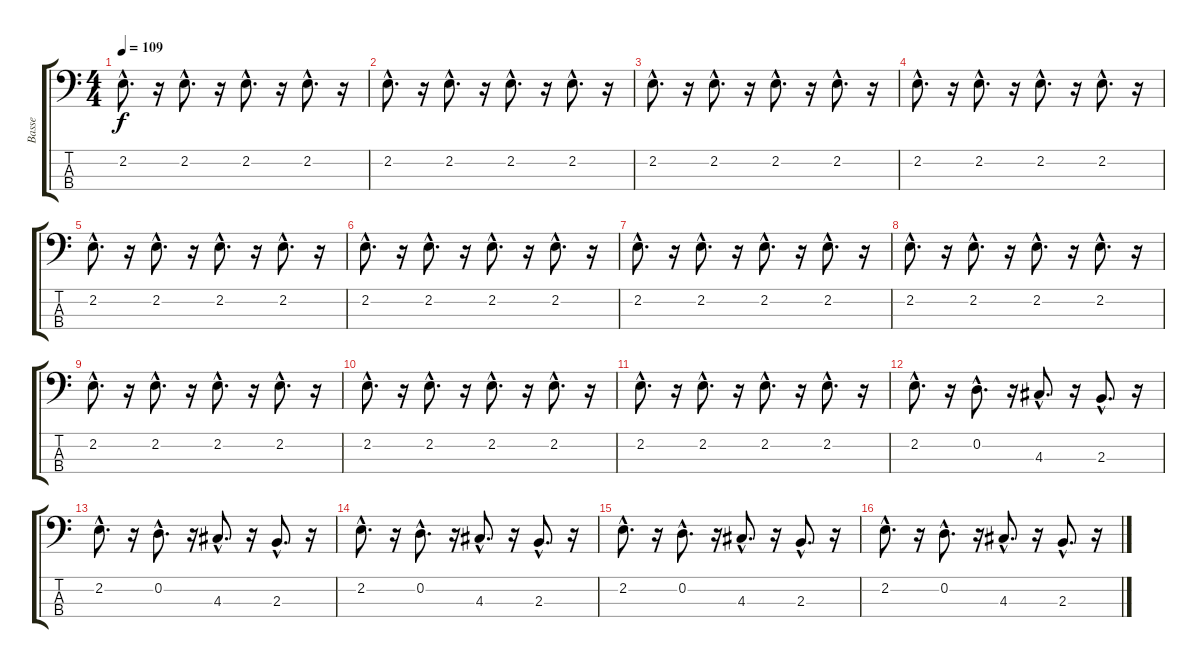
\track ("Basse" "Basse") {instrument electricbassfinger}
\staff {score tabs}
\tuning (G2 D2 A1 E1) {hide}
\ts (4 4)
\tempo 109
\clef f4
\ks c
2.2{hac}.8{d dy f} r.16 2.2{hac}.8{d} r.16 2.2{hac}.8{d} r.16 2.2{hac}.8{d} r.16 |
2.2{hac}.8{d} r.16 2.2{hac}.8{d} r.16 2.2{hac}.8{d} r.16 2.2{hac}.8{d} r.16 |
2.2{hac}.8{d} r.16 2.2{hac}.8{d} r.16 2.2{hac}.8{d} r.16 2.2{hac}.8{d} r.16 |
2.2{hac}.8{d} r.16 2.2{hac}.8{d} r.16 2.2{hac}.8{d} r.16 2.2{hac}.8{d} r.16 |
2.2{hac}.8{d} r.16 2.2{hac}.8{d} r.16 2.2{hac}.8{d} r.16 2.2{hac}.8{d} r.16 |
2.2{hac}.8{d} r.16 2.2{hac}.8{d} r.16 2.2{hac}.8{d} r.16 2.2{hac}.8{d} r.16 |
2.2{hac}.8{d} r.16 2.2{hac}.8{d} r.16 2.2{hac}.8{d} r.16 2.2{hac}.8{d} r.16 |
2.2{hac}.8{d} r.16 2.2{hac}.8{d} r.16 2.2{hac}.8{d} r.16 2.2{hac}.8{d} r.16 |
2.2{hac}.8{d} r.16 2.2{hac}.8{d} r.16 2.2{hac}.8{d} r.16 2.2{hac}.8{d} r.16 |
2.2{hac}.8{d} r.16 2.2{hac}.8{d} r.16 2.2{hac}.8{d} r.16 2.2{hac}.8{d} r.16 |
2.2{hac}.8{d} r.16 2.2{hac}.8{d} r.16 2.2{hac}.8{d} r.16 2.2{hac}.8{d} r.16 |
2.2{hac}.8{d} r.16 0.2{hac}.8{d} r.16 4.3{hac}.8{d} r.16 2.3{hac}.8{d} r.16 |
2.2{hac}.8{d} r.16 0.2{hac}.8{d} r.16 4.3{hac}.8{d} r.16 2.3{hac}.8{d} r.16 |
2.2{hac}.8{d} r.16 0.2{hac}.8{d} r.16 4.3{hac}.8{d} r.16 2.3{hac}.8{d} r.16 |
2.2{hac}.8{d} r.16 0.2{hac}.8{d} r.16 4.3{hac}.8{d} r.16 2.3{hac}.8{d} r.16 |
2.2{hac}.8{d} r.16 0.2{hac}.8{d} r.16 4.3{hac}.8{d} r.16 2.3{hac}.8{d} r.16
